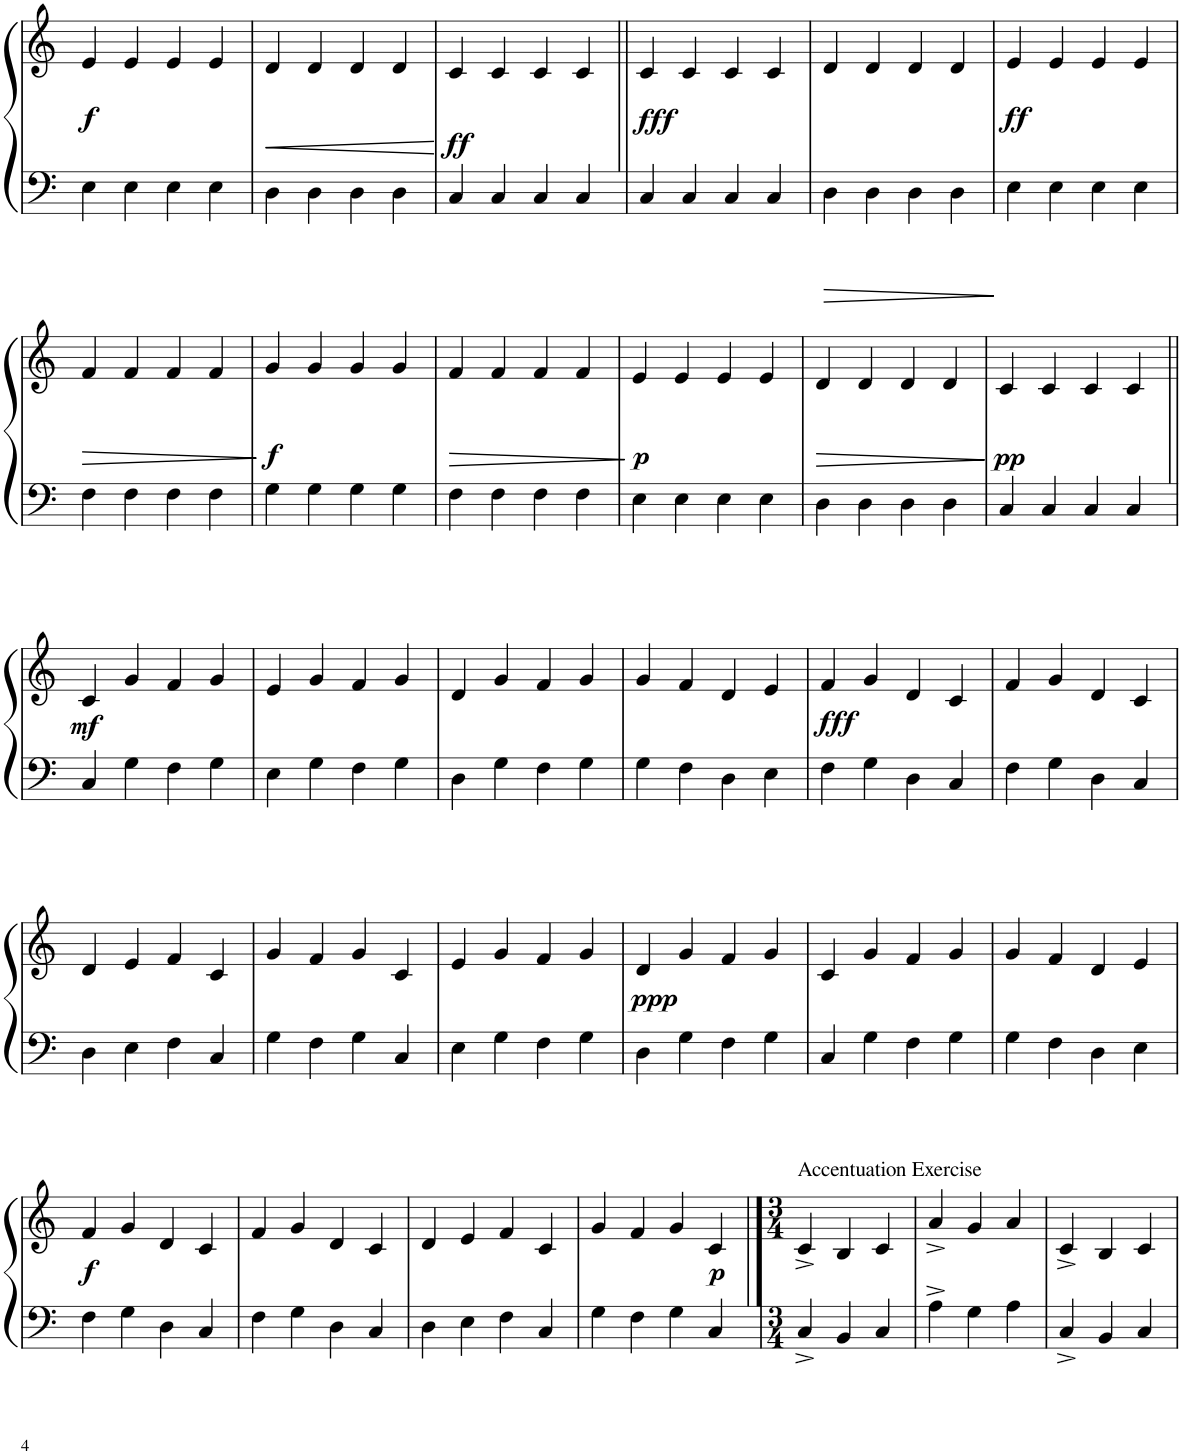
**kern	**kern	**dynam
*part1	*part1	*part1
*staff2	*staff1	*staff1/2
*I"Piano	*	*
*I'Pno	*	*
!!LO:PB:g=z
*clefF4	*clefG2	*
*k[]	*k[]	*
*M4/4	*M4/4	*
=56	=56	=56
!	!	!LO:DY:b
4E\	4e/	f
4E\	4e/	.
4E\	4e/	.
4E\	4e/	.
=57	=57	=57
!	!	!LO:HP:b
4D\	4d/	<
4D\	4d/	.
4D\	4d/	.
4D\	4d/	.
.	.	[
=58	=58	=58
!	!	!LO:DY:b
4C/	4c/	ff
4C/	4c/	.
4C/	4c/	.
4C/	4c/	.
=59||	=59||	=59||
!	!	!LO:DY:b
4C/	4c/	fff
4C/	4c/	.
4C/	4c/	.
4C/	4c/	.
=60	=60	=60
4D\	4d/	.
4D\	4d/	.
4D\	4d/	.
4D\	4d/	.
=61	=61	=61
!	!	!LO:DY:b
4E\	4e/	ff
4E\	4e/	.
4E\	4e/	.
4E\	4e/	.
!!LO:LB:g=z
=62	=62	=62
!	!	!LO:HP:b
4F\	4f/	>
4F\	4f/	.
4F\	4f/	.
4F\	4f/	.
.	.	]
=63	=63	=63
!	!	!LO:DY:b
4G\	4g/	f
4G\	4g/	.
4G\	4g/	.
4G\	4g/	.
=64	=64	=64
!	!	!LO:HP:b
4F\	4f/	>
4F\	4f/	.
4F\	4f/	.
4F\	4f/	.
.	.	]
=65	=65	=65
!	!	!LO:DY:b
4E\	4e/	p
4E\	4e/	.
4E\	4e/	.
4E\	4e/	.
=66	=66	=66
!	!	!LO:HP:b
4D\	4d/	>
4D\	4d/	.
4D\	4d/	.
4D\	4d/	.
.	.	]
=67	=67	=67
!	!	!LO:DY:b
4C/	4c/	pp
4C/	4c/	.
4C/	4c/	.
4C/	4c/	.
!!LO:LB:g=z
=68||	=68||	=68||
!	!	!LO:DY:b
4C/	4c/	mf
4G\	4g/	.
4F\	4f/	.
4G\	4g/	.
=69	=69	=69
4E\	4e/	.
4G\	4g/	.
4F\	4f/	.
4G\	4g/	.
=70	=70	=70
4D\	4d/	.
4G\	4g/	.
4F\	4f/	.
4G\	4g/	.
=71	=71	=71
4G\	4g/	.
4F\	4f/	.
4D\	4d/	.
4E\	4e/	.
=72	=72	=72
!	!	!LO:DY:b
4F\	4f/	fff
4G\	4g/	.
4D\	4d/	.
4C/	4c/	.
=73	=73	=73
4F\	4f/	.
4G\	4g/	.
4D\	4d/	.
4C/	4c/	.
!!LO:LB:g=z
=74	=74	=74
4D\	4d/	.
4E\	4e/	.
4F\	4f/	.
4C/	4c/	.
=75	=75	=75
4G\	4g/	.
4F\	4f/	.
4G\	4g/	.
4C/	4c/	.
=76	=76	=76
4E\	4e/	.
4G\	4g/	.
4F\	4f/	.
4G\	4g/	.
=77	=77	=77
!	!	!LO:DY:b
4D\	4d/	ppp
4G\	4g/	.
4F\	4f/	.
4G\	4g/	.
=78	=78	=78
4C/	4c/	.
4G\	4g/	.
4F\	4f/	.
4G\	4g/	.
=79	=79	=79
4G\	4g/	.
4F\	4f/	.
4D\	4d/	.
4E\	4e/	.
!!LO:LB:g=z
=80	=80	=80
!	!	!LO:DY:b
4F\	4f/	f
4G\	4g/	.
4D\	4d/	.
4C/	4c/	.
=81	=81	=81
4F\	4f/	.
4G\	4g/	.
4D\	4d/	.
4C/	4c/	.
=82	=82	=82
4D\	4d/	.
4E\	4e/	.
4F\	4f/	.
4C/	4c/	.
=83	=83	=83
4G\	4g/	.
4F\	4f/	.
4G\	4g/	.
!	!	!LO:DY:b
4C/	4c/	p
==84	==84	==84
*M3/4	*M3/4	*
!	!LO:TX:a:t=Accentuation Exercise	!
4C^/	4c^/	.
4BB/	4B/	.
4C/	4c/	.
=85	=85	=85
4A^\	4a^/	.
4G\	4g/	.
4A\	4a/	.
=86	=86	=86
4C^/	4c^/	.
4BB/	4B/	.
4C/	4c/	.
=	=	=
*-	*-	*-
